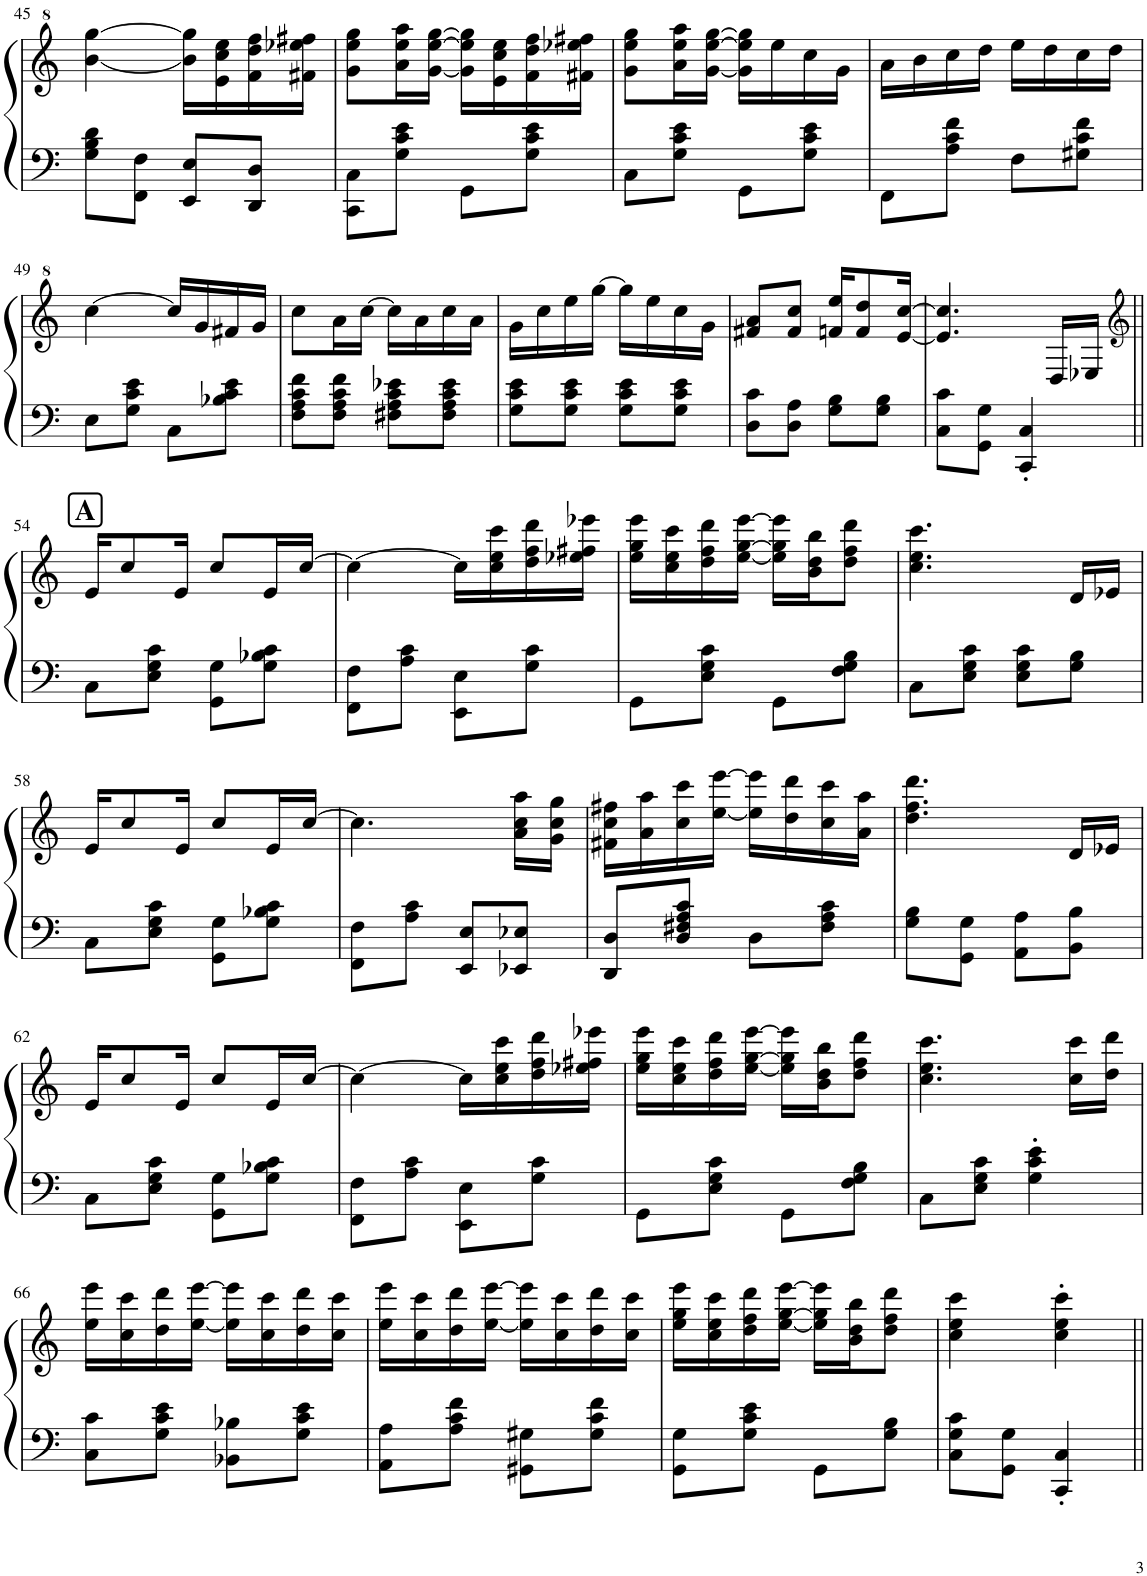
**kern	**kern
*part1	*part1
*staff2	*staff1
*I"Piano	*
*I'Pno.	*
!!LO:PB:g=z
*clefF4	*clefG^2
*k[]	*k[]
*M2/4	*M2/4
=45	=45
8G\ 8B\ 8d\L	[4bb\ [4ggg\
8FF\ 8F\J	.
8EE/ 8E/L	16bb\] 16ggg\]LL
.	16ee\ 16ccc\ 16eee\
8DD/ 8D/J	16ff\ 16ddd\ 16fff\
.	16ff#X\ 16eee-X\ 16fff#X\JJ
=46	=46
8CC\ 8C\L	8gg\ 8eee\ 8ggg\L
8G\ 8c\ 8e\J	16aa\ 16eee\ 16aaa\L
.	[16gg\ [16eee\ [16ggg\JJ
8GG\L	16gg\] 16eee\] 16ggg\]LL
.	16ee\ 16ccc\ 16eee\
8G\ 8c\ 8e\J	16ff\ 16ddd\ 16fff\
.	16ff#X\ 16eee-X\ 16fff#X\JJ
=47	=47
8C\L	8gg\ 8eee\ 8ggg\L
8G\ 8c\ 8e\J	16aa\ 16eee\ 16aaa\L
.	[16gg\ [16eee\ [16ggg\JJ
8GG\L	16gg\] 16eee\] 16ggg\]LL
.	16eee\
8G\ 8c\ 8e\J	16ccc\
.	16gg\JJ
=48	=48
8FF\L	16aa\LL
.	16bb\
8A\ 8c\ 8f\J	16ccc\
.	16ddd\JJ
8F\L	16eee\LL
.	16ddd\
8G#X\ 8c\ 8f\J	16ccc\
.	16ddd\JJ
!!LO:LB:g=z
=49	=49
8E\L	[4ccc\
8G\ 8c\ 8e\J	.
8C\L	16ccc/LL]
.	16gg/
8B-X\ 8c\ 8e\J	16ff#X/
.	16gg/JJ
=50	=50
8F\ 8A\ 8c\ 8f\L	8ccc\L
8F\ 8A\ 8c\ 8f\J	16aa\L
.	[16ccc\JJ
8F#X\ 8A\ 8c\ 8e-X\L	16ccc\LL]
.	16aa\
8F#\ 8A\ 8c\ 8e-\J	16ccc\
.	16aa\JJ
=51	=51
8G\ 8c\ 8e\L	16gg\LL
.	16ccc\
8G\ 8c\ 8e\J	16eee\
.	[16ggg\JJ
8G\ 8c\ 8e\L	16ggg\LL]
.	16eee\
8G\ 8c\ 8e\J	16ccc\
.	16gg\JJ
=52	=52
8D\ 8c\L	8ff#X/ 8aa/L
8D\ 8A\J	8ff#/ 8ccc/J
8G\ 8B\L	16ffn/ 16eee/KL
.	8ff/ 8ddd/
8G\ 8B\J	.
.	[16ee/ [16ccc/Jk
=53	=53
8C\ 8c\L	4.ee/] 4.ccc/]
8GG\ 8G\J	.
4CC/' 4C/'	.
.	16d/LL
.	16e-X/JJ
!!LO:LB:g=z
!!LO:REH:place=s1:a:B:cj:fs=14:t=A
=54||	=54||
*	*clefG2
8C\L	16e/KL
.	8cc/
8E\ 8G\ 8c\J	.
.	16e/Jk
8GG\ 8G\L	8cc/L
8G\ 8B-X\ 8c\J	16e/L
.	[16cc/JJ
=55	=55
8FF\ 8F\L	4cc\_
8A\ 8c\J	.
8EE\ 8E\L	16cc\LL]
.	16cc\ 16ee\ 16ccc\
8G\ 8c\J	16dd\ 16ff\ 16ddd\
.	16ee-X\ 16ff#X\ 16eee-X\JJ
=56	=56
8GG\L	16ee\ 16gg\ 16eee\LL
.	16cc\ 16ee\ 16ccc\
8E\ 8G\ 8c\J	16dd\ 16ff\ 16ddd\
.	[16ee\ [16gg\ [16eee\JJ
8GG\L	16ee\] 16gg\] 16eee\]LL
.	16b\ 16dd\ 16bb\J
8F\ 8G\ 8B\J	8dd\ 8ff\ 8ddd\J
=57	=57
8C\L	4.cc\ 4.ee\ 4.ccc\
8E\ 8G\ 8c\J	.
8E\ 8G\ 8c\L	.
8G\ 8B\J	16d/LL
.	16e-X/JJ
!!LO:LB:g=z
=58	=58
8C\L	16e/KL
.	8cc/
8E\ 8G\ 8c\J	.
.	16e/Jk
8GG\ 8G\L	8cc/L
8G\ 8B-X\ 8c\J	16e/L
.	[16cc/JJ
=59	=59
8FF\ 8F\L	4.cc\]
8A\ 8c\J	.
8EE/ 8E/L	.
8EE-X/ 8E-X/J	16a\ 16cc\ 16aa\LL
.	16g\ 16cc\ 16gg\JJ
=60	=60
8DD/ 8D/L	16f#X\ 16cc\ 16ff#X\LL
.	16a\ 16aa\
8D/ 8F#X/ 8A/ 8c/J	16cc\ 16ccc\
.	[16ee\ [16eee\JJ
8D\L	16ee\] 16eee\]LL
.	16dd\ 16ddd\
8F#\ 8A\ 8c\J	16cc\ 16ccc\
.	16a\ 16aa\JJ
=61	=61
8G\ 8B\L	4.dd\ 4.ff\ 4.ddd\
8GG\ 8G\J	.
8AA\ 8A\L	.
8BB\ 8B\J	16d/LL
.	16e-X/JJ
!!LO:LB:g=z
=62	=62
8C\L	16e/KL
.	8cc/
8E\ 8G\ 8c\J	.
.	16e/Jk
8GG\ 8G\L	8cc/L
8G\ 8B-X\ 8c\J	16e/L
.	[16cc/JJ
=63	=63
8FF\ 8F\L	4cc\_
8A\ 8c\J	.
8EE\ 8E\L	16cc\LL]
.	16cc\ 16ee\ 16ccc\
8G\ 8c\J	16dd\ 16ff\ 16ddd\
.	16ee-X\ 16ff#X\ 16eee-X\JJ
=64	=64
8GG\L	16ee\ 16gg\ 16eee\LL
.	16cc\ 16ee\ 16ccc\
8E\ 8G\ 8c\J	16dd\ 16ff\ 16ddd\
.	[16ee\ [16gg\ [16eee\JJ
8GG\L	16ee\] 16gg\] 16eee\]LL
.	16b\ 16dd\ 16bb\J
8F\ 8G\ 8B\J	8dd\ 8ff\ 8ddd\J
=65	=65
8C\L	4.cc\ 4.ee\ 4.ccc\
8E\ 8G\ 8c\J	.
4G\' 4c\' 4e\'	.
.	16cc\ 16ccc\LL
.	16dd\ 16ddd\JJ
!!LO:LB:g=z
=66	=66
8C\ 8c\L	16ee\ 16eee\LL
.	16cc\ 16ccc\
8G\ 8c\ 8e\J	16dd\ 16ddd\
.	[16ee\ [16eee\JJ
8BB-X\ 8B-X\L	16ee\] 16eee\]LL
.	16cc\ 16ccc\
8G\ 8c\ 8e\J	16dd\ 16ddd\
.	16cc\ 16ccc\JJ
=67	=67
8AA\ 8A\L	16ee\ 16eee\LL
.	16cc\ 16ccc\
8A\ 8c\ 8f\J	16dd\ 16ddd\
.	[16ee\ [16eee\JJ
8GG#X\ 8G#X\L	16ee\] 16eee\]LL
.	16cc\ 16ccc\
8G#\ 8c\ 8f\J	16dd\ 16ddd\
.	16cc\ 16ccc\JJ
=68	=68
8GG\ 8G\L	16ee\ 16gg\ 16eee\LL
.	16cc\ 16ee\ 16ccc\
8G\ 8c\ 8e\J	16dd\ 16ff\ 16ddd\
.	[16ee\ [16gg\ [16eee\JJ
8GG\L	16ee\] 16gg\] 16eee\]LL
.	16b\ 16dd\ 16bb\J
8G\ 8B\J	8dd\ 8ff\ 8ddd\J
=69	=69
8C\ 8G\ 8c\L	4cc\ 4ee\ 4ccc\
8GG\ 8G\J	.
4CC/' 4C/'	4cc\' 4ee\' 4ccc\'
=||	=||
*-	*-
